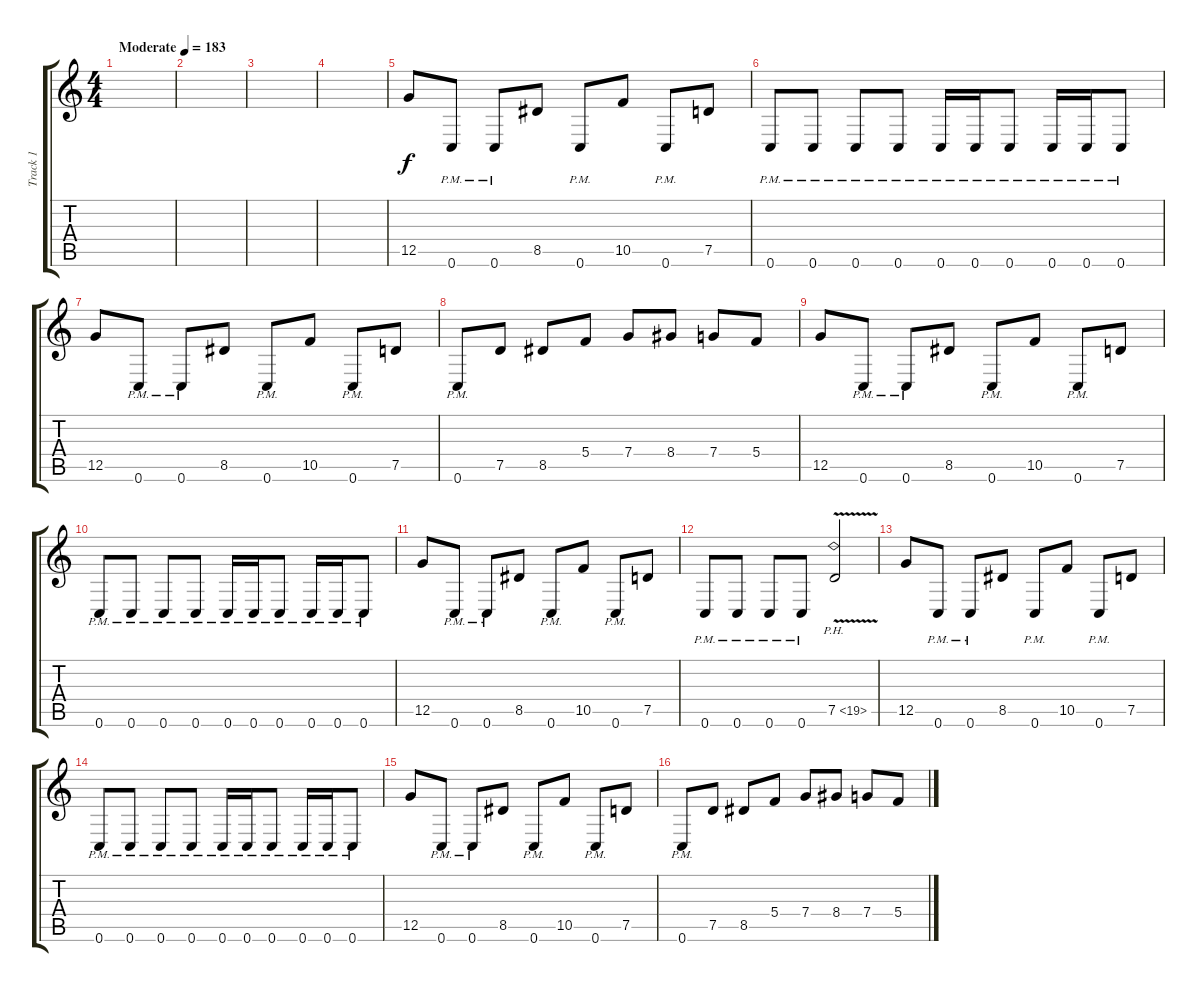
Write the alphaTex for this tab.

\track ("Track 1" "Track 1") {instrument distortionguitar}
\staff {score tabs}
\tuning (D4 A3 F3 C3 G2 C2) {hide}
\ts (4 4)
\tempo (183 "Moderate")
\clef g2
\ks c
|
|
|
|
12.5.8 0.6{pm}.8 0.6{pm}.8 8.5.8 0.6{pm}.8 10.5.8 0.6{pm}.8 7.5.8 |
0.6{pm}.8 0.6{pm}.8 0.6{pm}.8 0.6{pm}.8 0.6{pm}.16 0.6{pm}.16 0.6{pm}.8 0.6{pm}.16 0.6{pm}.16 0.6{pm}.8 |
12.5.8 0.6{pm}.8 0.6{pm}.8 8.5.8 0.6{pm}.8 10.5.8 0.6{pm}.8 7.5.8 |
0.6{pm}.8 7.5.8 8.5.8 5.4.8 7.4.8 8.4.8 7.4.8 5.4.8 |
12.5.8 0.6{pm}.8 0.6{pm}.8 8.5.8 0.6{pm}.8 10.5.8 0.6{pm}.8 7.5.8 |
0.6{pm}.8 0.6{pm}.8 0.6{pm}.8 0.6{pm}.8 0.6{pm}.16 0.6{pm}.16 0.6{pm}.8 0.6{pm}.16 0.6{pm}.16 0.6{pm}.8 |
12.5.8 0.6{pm}.8 0.6{pm}.8 8.5.8 0.6{pm}.8 10.5.8 0.6{pm}.8 7.5.8 |
0.6{pm}.8 0.6{pm}.8 0.6{pm}.8 0.6{pm}.8 7.5{ph 12 v}.2 |
12.5.8 0.6{pm}.8 0.6{pm}.8 8.5.8 0.6{pm}.8 10.5.8 0.6{pm}.8 7.5.8 |
0.6{pm}.8 0.6{pm}.8 0.6{pm}.8 0.6{pm}.8 0.6{pm}.16 0.6{pm}.16 0.6{pm}.8 0.6{pm}.16 0.6{pm}.16 0.6{pm}.8 |
12.5.8 0.6{pm}.8 0.6{pm}.8 8.5.8 0.6{pm}.8 10.5.8 0.6{pm}.8 7.5.8 |
0.6{pm}.8 7.5.8 8.5.8 5.4.8 7.4.8 8.4.8 7.4.8 5.4.8
